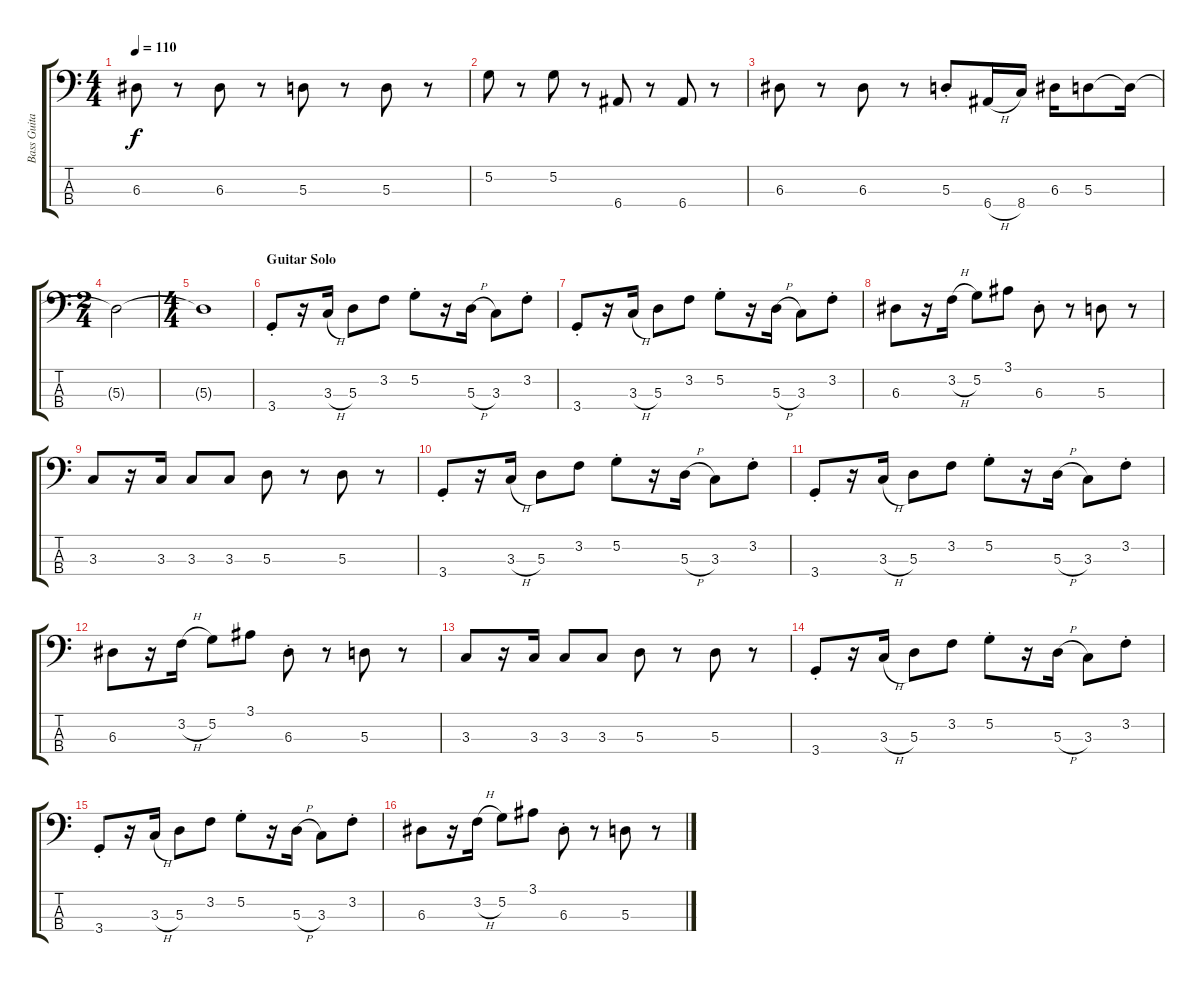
\track ("Bass Guitar" "Bass Guita") {instrument electricbasspick}
\staff {score tabs}
\tuning (G2 D2 A1 E1) {hide}
\ts (4 4)
\tempo 110
\clef f4
\ks c
6.3.8{dy f} r.8 6.3.8 r.8 5.3.8 r.8 5.3.8 r.8 |
5.2.8 r.8 5.2.8 r.8 6.4.8 r.8 6.4.8 r.8 |
6.3.8 r.8 6.3.8 r.8 5.3{st}.8 6.4{h}.16 8.4.16 6.3.16 5.3.8 5.3{t}.16 |
\ts (2 4)
5.3{t}.2 |
\ts (4 4)
5.3{t}.1 |
\section ("" "Guitar Solo")
3.4{st}.8 r.16 3.3{h}.16 5.3.8 3.2.8 5.2{st}.8 r.16 5.3{h}.16 3.3.8 3.2{st}.8 |
3.4{st}.8 r.16 3.3{h}.16 5.3.8 3.2.8 5.2{st}.8 r.16 5.3{h}.16 3.3.8 3.2{st}.8 |
6.3.8 r.16 3.2{h}.16 5.2.8 3.1.8 6.3{st}.8 r.8 5.3.8 r.8 |
3.3.8 r.16 3.3.16 3.3.8 3.3.8 5.3.8 r.8 5.3.8 r.8 |
3.4{st}.8 r.16 3.3{h}.16 5.3.8 3.2.8 5.2{st}.8 r.16 5.3{h}.16 3.3.8 3.2{st}.8 |
3.4{st}.8 r.16 3.3{h}.16 5.3.8 3.2.8 5.2{st}.8 r.16 5.3{h}.16 3.3.8 3.2{st}.8 |
6.3.8 r.16 3.2{h}.16 5.2.8 3.1.8 6.3{st}.8 r.8 5.3.8 r.8 |
3.3.8 r.16 3.3.16 3.3.8 3.3.8 5.3.8 r.8 5.3.8 r.8 |
3.4{st}.8 r.16 3.3{h}.16 5.3.8 3.2.8 5.2{st}.8 r.16 5.3{h}.16 3.3.8 3.2{st}.8 |
3.4{st}.8 r.16 3.3{h}.16 5.3.8 3.2.8 5.2{st}.8 r.16 5.3{h}.16 3.3.8 3.2{st}.8 |
6.3.8 r.16 3.2{h}.16 5.2.8 3.1.8 6.3{st}.8 r.8 5.3.8 r.8
